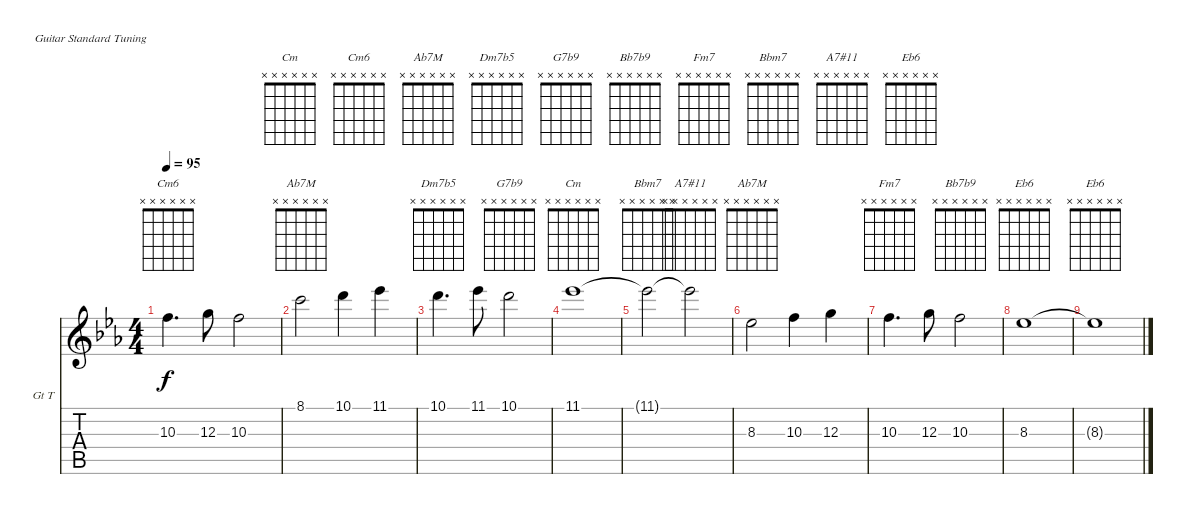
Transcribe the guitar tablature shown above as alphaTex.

\bracketExtendMode nobrackets
\firstSystemTrackNameOrientation horizontal
\otherSystemsTrackNameOrientation horizontal
\chordDiagramsInScore
\track ("Guit Theme" "Gt T") {instrument acousticgrandpiano}
\staff {score tabs}
\tuning (E4 B3 G3 D3 A2 E2)
\displaytranspose 12
\chord ("Cm" x x x x x x)
\chord ("Cm6" x x x x x x)
\chord ("Ab7M" x x x x x x)
\chord ("Dm7b5" x x x x x x)
\chord ("G7b9" x x x x x x)
\chord ("Bb7b9" x x x x x x)
\chord ("Fm7" x x x x x x)
\chord ("Bbm7" x x x x x x)
\chord ("A7#11" x x x x x x)
\chord ("Eb6" x x x x x x)
\ts (4 4)
\tempo 95
\clef g2
\ks eb
10.3.4{d ch "Cm6" dy f} 12.3.8 10.3.2 |
8.1.2{ch "Ab7M"} 10.1.4 11.1.4 |
10.1.4{d ch "Dm7b5"} 11.1.8 10.1.2{ch "G7b9"} |
11.1.1{ch "Cm"} |
11.1{t}.2{ch "Bbm7"} 11.1{t}.2{ch "A7#11"} |
8.3.2{ch "Ab7M"} 10.3.4 12.3.4 |
10.3.4{d ch "Fm7"} 12.3.8 10.3.2{ch "Bb7b9"} |
8.3.1{ch "Eb6"} |
8.3{t}.1{ch "Eb6"}
